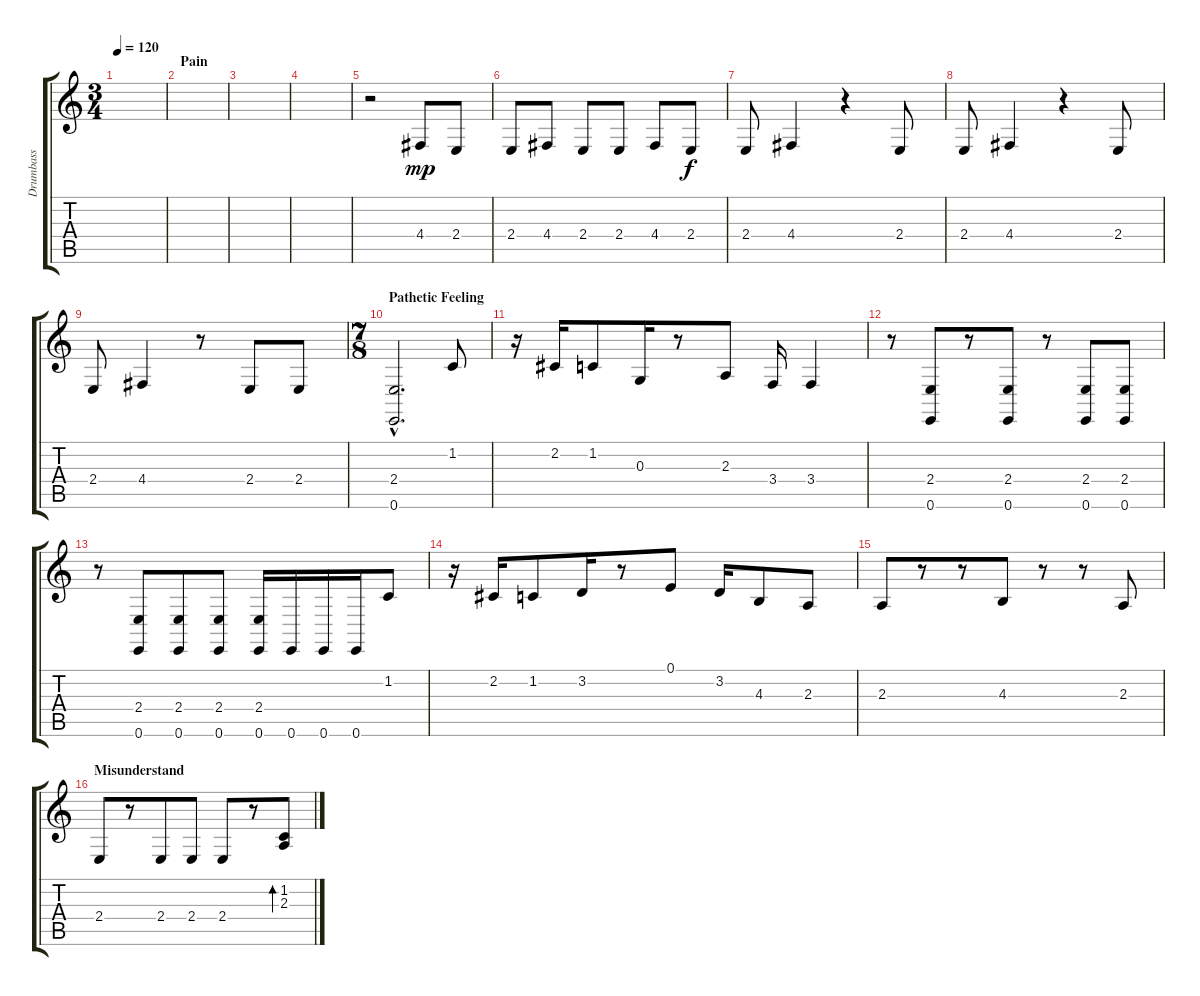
\track ("Drumbass" "Drumbass") {instrument taikodrum}
\staff {score tabs}
\tuning (E4 B3 G3 D3 A2 E2) {hide}
\ts (3 4)
\tempo 120
\clef g2
\ks c
|
\section ("" "Pain")
|
|
|
r.2 4.4.8{dy mp} 2.4.8 |
2.4.8 4.4.8 2.4.8 2.4.8 4.4.8 2.4.8{dy f} |
2.4.8 4.4.4 r.4 2.4.8 |
2.4.8 4.4.4 r.4 2.4.8 |
2.4.8 4.4.4 r.8 2.4.8 2.4.8 |
\ts (7 8)
\section ("" "Pathetic Feeling")
(2.4{hac} 0.6{hac}).2{d} 1.2.8 |
r.16 2.2.16 1.2.8 0.3.16 r.8 2.3.8 3.4.16 3.4.4 |
r.8 (2.4 0.6).8 r.8 (2.4 0.6).8 r.8 (2.4 0.6).8 (2.4 0.6).8 |
r.8 (2.4 0.6).8 (2.4 0.6).8 (2.4 0.6).8 (2.4 0.6).16 0.6.16 0.6.16 0.6.16 1.2.8 |
r.16 2.2.16 1.2.8 3.2.16 r.8 0.1.8 3.2.16 4.3.8 2.3.8 |
2.3.8 r.8 r.8 4.3.8 r.8 r.8 2.3.8 |
\section ("" "Misunderstand")
2.4.8 r.8 2.4.8 2.4.8 2.4.8 r.8 (1.2 2.3).8{bd 240}
